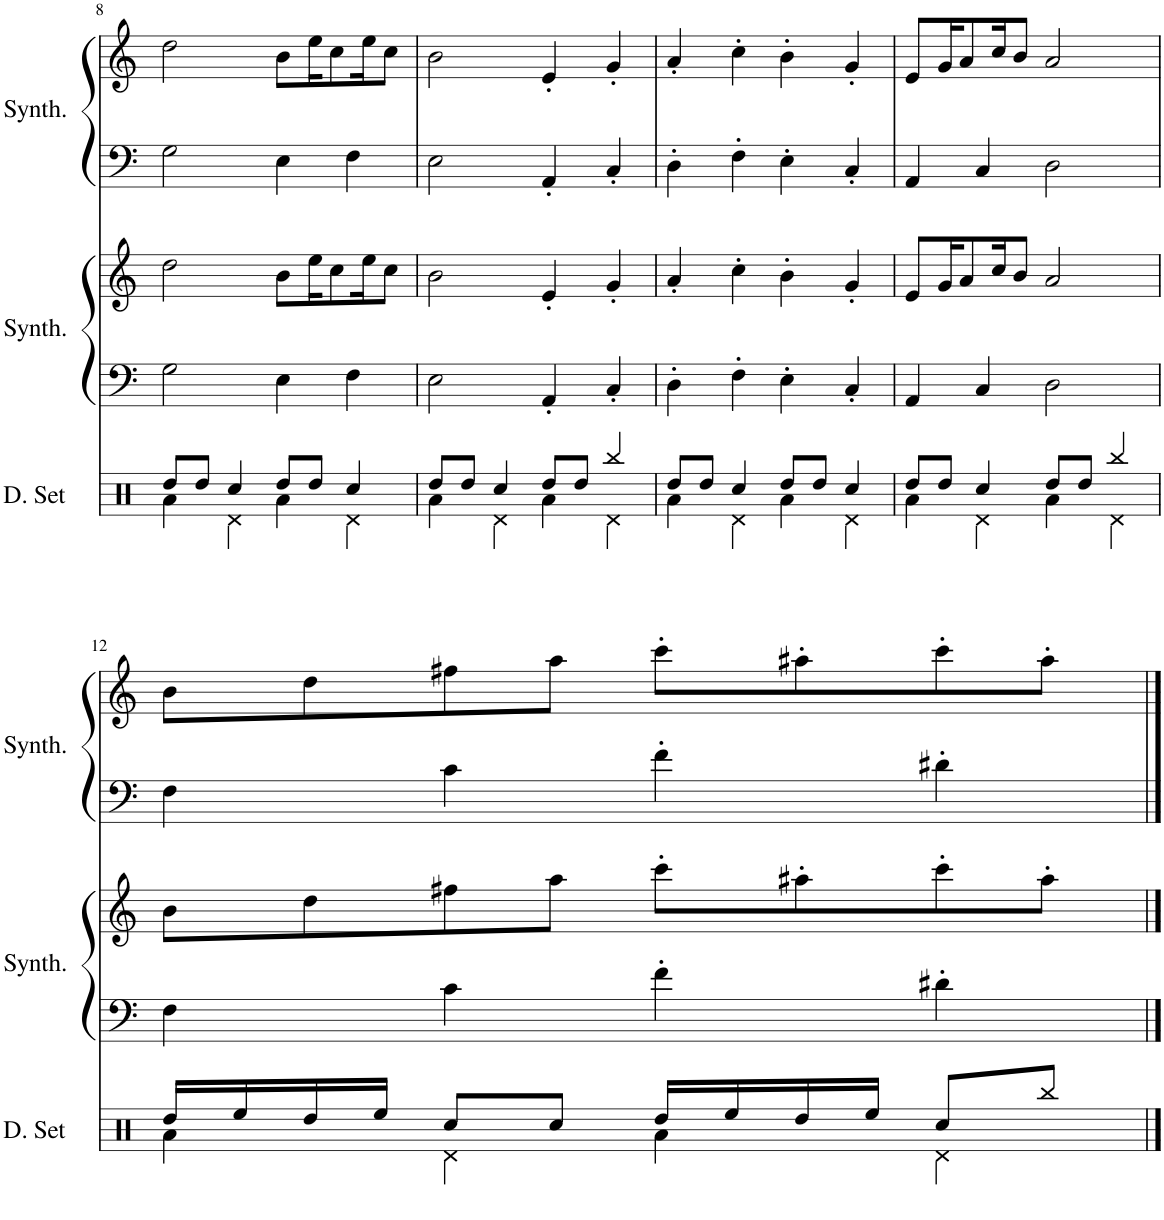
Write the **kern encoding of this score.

**kern	**kern	**kern	**kern	**kern
*part3	*part2	*part2	*part1	*part1
*staff5	*staff4	*staff3	*staff2	*staff1
*I"Drumset	*I"Bass Synthesizer	*	*I"Square Synthesizer	*
*I'D. Set	*I'Synth.	*	*I'Synth.	*
!!LO:PB:g=z
*clefX	*clefF4	*clefG2	*clefF4	*clefG2
*k[]	*k[]	*k[]	*k[]	*k[]
*M4/4	*M4/4	*M4/4	*M4/4	*M4/4
=8	=8	=8	=8	=8
*^	*	*	*	*
8Rdd/L	4Ra\	2G\	2dd\	2G\	2dd\
8Rdd/J	.	.	.	.	.
4Rcc/	4Rd\	.	.	.	.
8Rdd/L	4Ra\	4E\	8b\L	4E\	8b\L
8Rdd/J	.	.	16ee\K	.	16ee\K
.	.	.	8cc\	.	8cc\
4Rcc/	4Rd\	4F\	.	4F\	.
.	.	.	16ee\K	.	16ee\K
.	.	.	8cc\J	.	8cc\J
=9	=9	=9	=9	=9	=9
8Rdd/L	4Ra\	2E\	2b\	2E\	2b\
8Rdd/J	.	.	.	.	.
4Rcc/	4Rd\	.	.	.	.
8Rdd/L	4Ra\	4AA'/	4e'/	4AA'/	4e'/
8Rdd/J	.	.	.	.	.
4Rbb/	4Rd\	4C'/	4g'/	4C'/	4g'/
=10	=10	=10	=10	=10	=10
8Rdd/L	4Ra\	4D'\	4a'/	4D'\	4a'/
8Rdd/J	.	.	.	.	.
4Rcc/	4Rd\	4F'\	4cc'\	4F'\	4cc'\
8Rdd/L	4Ra\	4E'\	4b'\	4E'\	4b'\
8Rdd/J	.	.	.	.	.
4Rcc/	4Rd\	4C'/	4g'/	4C'/	4g'/
=11	=11	=11	=11	=11	=11
8Rdd/L	4Ra\	4AA/	8e/L	4AA/	8e/L
8Rdd/J	.	.	16g/K	.	16g/K
.	.	.	8a/	.	8a/
4Rcc/	4Rd\	4C/	.	4C/	.
.	.	.	16cc/K	.	16cc/K
.	.	.	8b/J	.	8b/J
8Rdd/L	4Ra\	2D\	2a/	2D\	2a/
8Rdd/J	.	.	.	.	.
4Rbb/	4Rd\	.	.	.	.
!!LO:LB:g=z
=12	=12	=12	=12	=12	=12
16Rdd/LL	4Ra\	4F\	8b\L	4F\	8b\L
16Ree/	.	.	.	.	.
16Rdd/	.	.	8dd\	.	8dd\
16Ree/JJ	.	.	.	.	.
8Rcc/L	4Rd\	4c\	8ff#X\	4c\	8ff#X\
8Rcc/J	.	.	8aa\J	.	8aa\J
16Rdd/LL	4Ra\	4f'\	8ccc'\L	4f'\	8ccc'\L
16Ree/	.	.	.	.	.
16Rdd/	.	.	8aa#X'\	.	8aa#X'\
16Ree/JJ	.	.	.	.	.
8Rcc/L	4Rd\	4d#X'\	8ccc'\	4d#X'\	8ccc'\
8Rbb/J	.	.	8aa#'\J	.	8aa#'\J
*v	*v	*	*	*	*
==	==	==	==	==
*-	*-	*-	*-	*-
